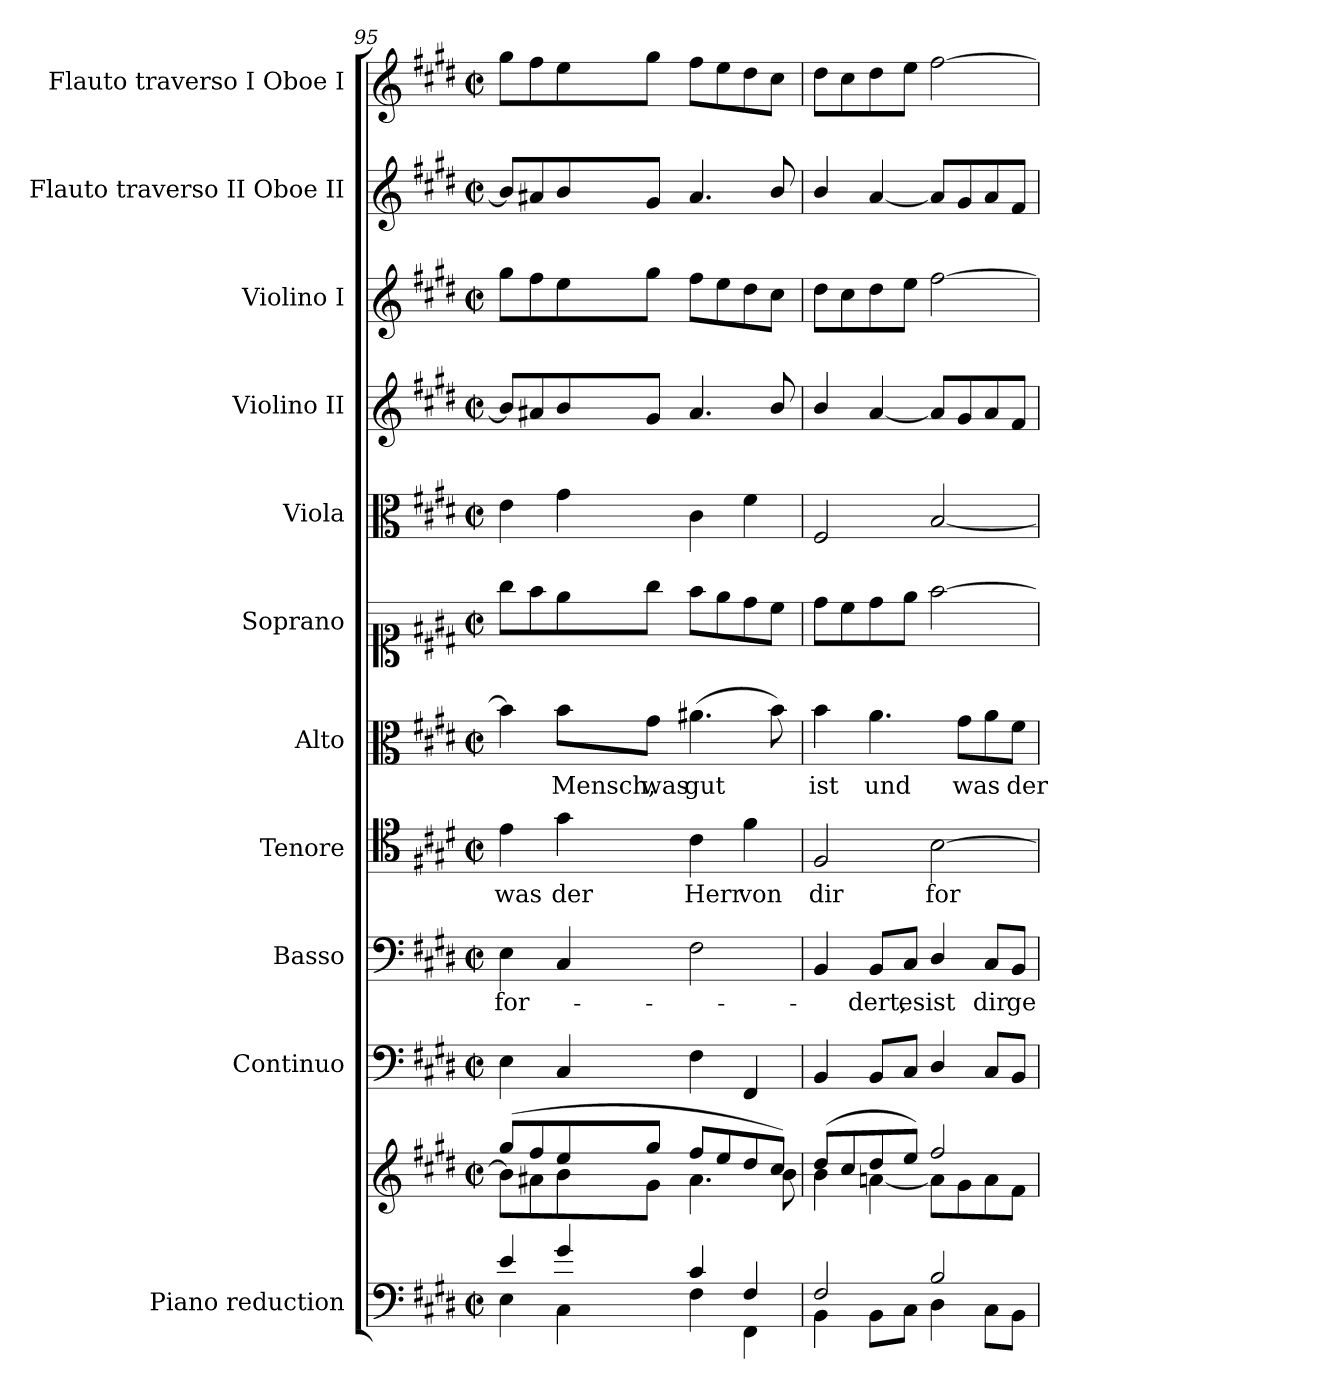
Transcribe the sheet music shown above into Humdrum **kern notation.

**kern	**kern	**kern	**kern	**text	**kern	**text	**kern	**text	**kern	**text	**kern	**kern	**kern	**kern	**kern
*part11	*part11	*part10	*part9	*part9	*part8	*part8	*part7	*part7	*part6	*part6	*part5	*part4	*part3	*part2	*part1
*staff12	*staff11	*staff10	*staff9	*staff9	*staff8	*staff8	*staff7	*staff7	*staff6	*staff6	*staff5	*staff4	*staff3	*staff2	*staff1
*I"Piano reduction	*	*I"Continuo	*I"Basso	*	*I"Tenore	*	*I"Alto	*	*I"Soprano	*	*I"Viola	*I"Violino II	*I"Violino I	*I"Flauto traverso II Oboe II	*I"Flauto traverso I Oboe I
*I'Pno	*	*	*	*	*	*	*	*	*	*	*	*	*	*I'Ob	*I'Ob
!!LO:LB:g=z
*clefF4	*clefG2	*clefF4	*clefF4	*	*clefC4	*	*clefC3	*	*clefC1	*	*clefC3	*clefG2	*clefG2	*clefG2	*clefG2
*k[f#c#g#d#]	*k[f#c#g#d#]	*k[f#c#g#d#]	*k[f#c#g#d#]	*	*k[f#c#g#d#]	*	*k[f#c#g#d#]	*	*k[f#c#g#d#]	*	*k[f#c#g#d#]	*k[f#c#g#d#]	*k[f#c#g#d#]	*k[f#c#g#d#]	*k[f#c#g#d#]
*M2/2	*M2/2	*M2/2	*M2/2	*	*M2/2	*	*M2/2	*	*M2/2	*	*M2/2	*M2/2	*M2/2	*M2/2	*M2/2
*met(c|)	*met(c|)	*met(c|)	*met(c|)	*	*met(c|)	*	*met(c|)	*	*met(c|)	*	*met(c|)	*met(c|)	*met(c|)	*met(c|)	*met(c|)
=95	=95	=95	=95	=95	=95	=95	=95	=95	=95	=95	=95	=95	=95	=95	=95
*^	*^	*	*	*	*	*	*	*	*	*	*	*	*	*	*
!	!	!	!	!	!	!LO:LY:b	!	!LO:LY:b	!	!	!	!	!	!	!	!	!
4e/	4E\	(8gg#/L	8b\L]	4E\	4E\	for-	4e\	was	4b\]	.	8gg#\L	.	4e\	8b/L]	8gg#\L	8b/L]	8gg#\L
.	.	8ff#/	8a#X\	.	.	.	.	.	.	.	8ff#\	.	.	8a#X/	8ff#\	8a#X/	8ff#\
!	!	!	!	!	!	!	!	!LO:LY:b	!	!LO:LY:b	!	!	!	!	!	!	!
4g#/	4C#\	8ee/	8b\	4C#/	4C#/	.	4g#\	der	8b\L	Mensch,	8ee\	.	4g#\	8b/	8ee\	8b/	8ee\
!	!	!	!	!	!	!	!	!	!	!LO:LY:b	!	!	!	!	!	!	!
.	.	8gg#/J	8g#\J	.	.	.	.	.	8g#\J	was	8gg#\J	.	.	8g#/J	8gg#\J	8g#/J	8gg#\J
!	!	!	!	!	!	!	!	!LO:LY:b	!	!LO:LY:b	!	!	!	!	!	!	!
4c#/	4F#\	8ff#/L	4.a#\	4F#\	2F#\	.	4c#\	Herr	(4.a#X\	gut	8ff#\L	.	4c#\	4.a#/	8ff#\L	4.a#/	8ff#\L
.	.	8ee/	.	.	.	.	.	.	.	.	8ee\	.	.	.	8ee\	.	8ee\
!	!	!	!	!	!	!	!	!LO:LY:b	!	!	!	!	!	!	!	!	!
4F#/	4FF#\	8dd#/	.	4FF#/	.	.	4f#\	von	.	.	8dd#\	.	4f#\	.	8dd#\	.	8dd#\
.	.	8cc#/J)	8b\	.	.	.	.	.	8b\)	.	8cc#\J	.	.	8b/	8cc#\J	8b/	8cc#\J
=96	=96	=96	=96	=96	=96	=96	=96	=96	=96	=96	=96	=96	=96	=96	=96	=96	=96
!	!	!	!	!	!	!	!	!LO:LY:b	!	!LO:LY:b	!	!	!	!	!	!	!
2F#/	4BB\	(8dd#/L	4b\	4BB/	4BB/	.	2F#/	dir	4b\	ist	8dd#\L	.	2F#/	4b/	8dd#\L	4b/	8dd#\L
.	.	8cc#/	.	.	.	.	.	.	.	.	8cc#\	.	.	.	8cc#\	.	8cc#\
!	!	!	!	!	!	!LO:LY:b	!	!	!	!LO:LY:b	!	!	!	!	!	!	!
.	8BB\L	8dd#/	[4an\	8BB/L	8BB/L	dert,	.	.	4.a\	und	8dd#\	.	.	[4a/	8dd#\	[4a/	8dd#\
!	!	!	!	!	!	!LO:LY:b	!	!	!	!	!	!	!	!	!	!	!
.	8C#\J	8ee/J)	.	8C#/J	8C#/J	es	.	.	.	.	8ee\J	.	.	.	8ee\J	.	8ee\J
!	!	!	!	!	!	!LO:LY:b	!	!LO:LY:b	!	!	!	!LO:LY:b	!	!	!	!	!
2B/	4D#\	2ff#/	8a\L]	4D#/	4D#/	ist	[2B\	for-	.	.	[2ff#\	--	[2B/	8a/L]	[2ff#\	8a/L]	[2ff#\
!	!	!	!	!	!	!	!	!	!	!LO:LY:b	!	!	!	!	!	!	!
.	.	.	8g#\	.	.	.	.	.	8g#\L	was	.	.	.	8g#/	.	8g#/	.
!	!	!	!	!	!	!LO:LY:b	!	!	!	!	!	!	!	!	!	!	!
.	8C#\L	.	8a\	8C#/L	8C#/L	dir	.	.	8a\	.	.	.	.	8a/	.	8a/	.
!	!	!	!	!	!	!LO:LY:b	!	!	!	!LO:LY:b	!	!	!	!	!	!	!
.	8BB\J	.	8f#\J	8BB/J	8BB/J	ge-	.	.	8f#\J	der	.	.	.	8f#/J	.	8f#/J	.
*v	*v	*	*	*	*	*	*	*	*	*	*	*	*	*	*	*	*
*	*v	*v	*	*	*	*	*	*	*	*	*	*	*	*	*	*
=	=	=	=	=	=	=	=	=	=	=	=	=	=	=	=
*-	*-	*-	*-	*-	*-	*-	*-	*-	*-	*-	*-	*-	*-	*-	*-
